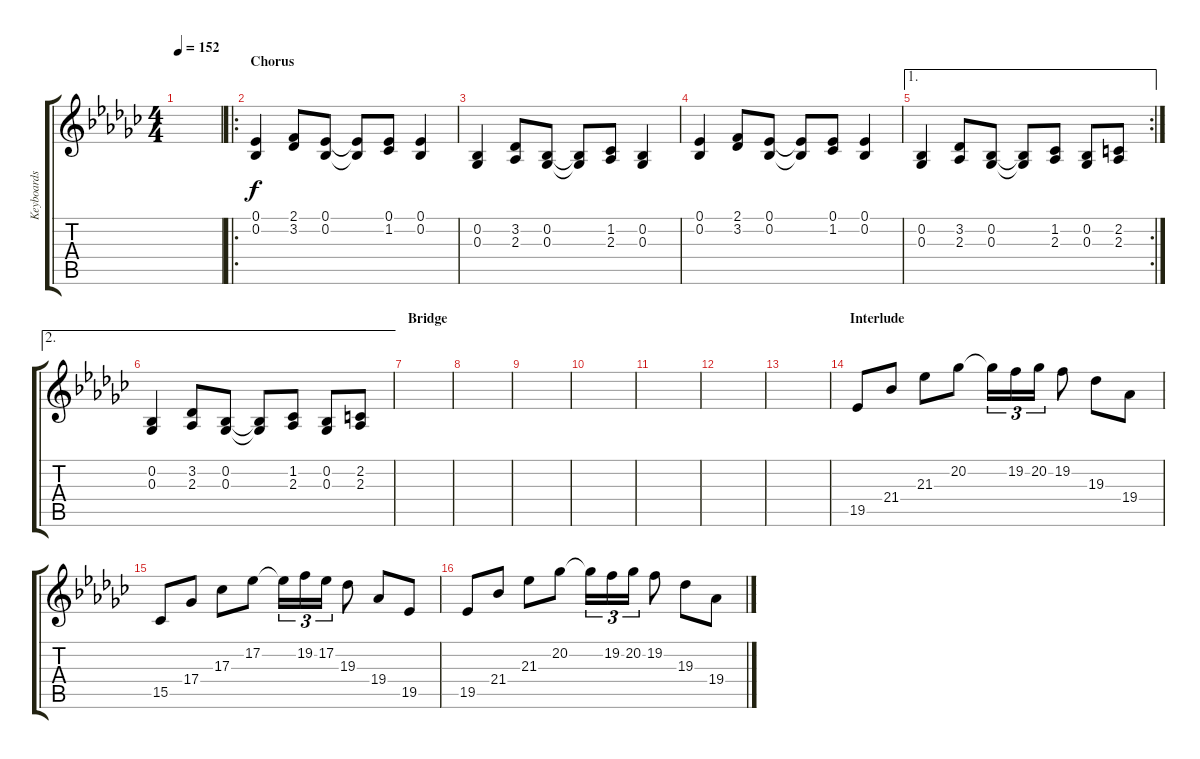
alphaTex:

\track ("Keyboards" "Keyboards") {instrument stringensemble1}
\staff {score tabs}
\tuning (Eb4 Bb3 Gb3 Db3 Ab2 Eb2) {hide}
\ts (4 4)
\tempo 152
\clef g2
\ks gb
|
\ro
\section ("" "Chorus")
(0.1 0.2).4 (2.1 3.2).8 (0.1 0.2).8 (0.1{t} 0.2{t}).8 (0.1 1.2).8 (0.1 0.2).4 |
(0.2 0.3).4 (3.2 2.3).8 (0.2 0.3).8 (0.2{t} 0.3{t}).8 (1.2 2.3).8 (0.2 0.3).4 |
(0.1 0.2).4 (2.1 3.2).8 (0.1 0.2).8 (0.1{t} 0.2{t}).8 (0.1 1.2).8 (0.1 0.2).4 |
\ae 1
\rc 2
(0.2 0.3).4 (3.2 2.3).8 (0.2 0.3).8 (0.2{t} 0.3{t}).8 (1.2 2.3).8 (0.2 0.3).8 (2.2 2.3).8 |
\ae 2
(0.2 0.3).4 (3.2 2.3).8 (0.2 0.3).8 (0.2{t} 0.3{t}).8 (1.2 2.3).8 (0.2 0.3).8 (2.2 2.3).8 |
\section ("" "Bridge")
|
|
|
|
|
|
|
\section ("" "Interlude")
19.5.8{volume 16 balance 8 instrument brightacousticpiano} 21.4.8 21.3.8 20.2.8 20.2{t}.16{tu (3 2)} 19.2.16{tu (3 2)} 20.2.16{tu (3 2)} 19.2.8 19.3.8 19.4.8 |
15.5.8 17.4.8 17.3.8 17.2.8 17.2{t}.16{tu (3 2)} 19.2.16{tu (3 2)} 17.2.16{tu (3 2)} 19.3.8 19.4.8 19.5.8 |
19.5.8{volume 16 balance 8 instrument brightacousticpiano} 21.4.8 21.3.8 20.2.8 20.2{t}.16{tu (3 2)} 19.2.16{tu (3 2)} 20.2.16{tu (3 2)} 19.2.8 19.3.8 19.4.8
